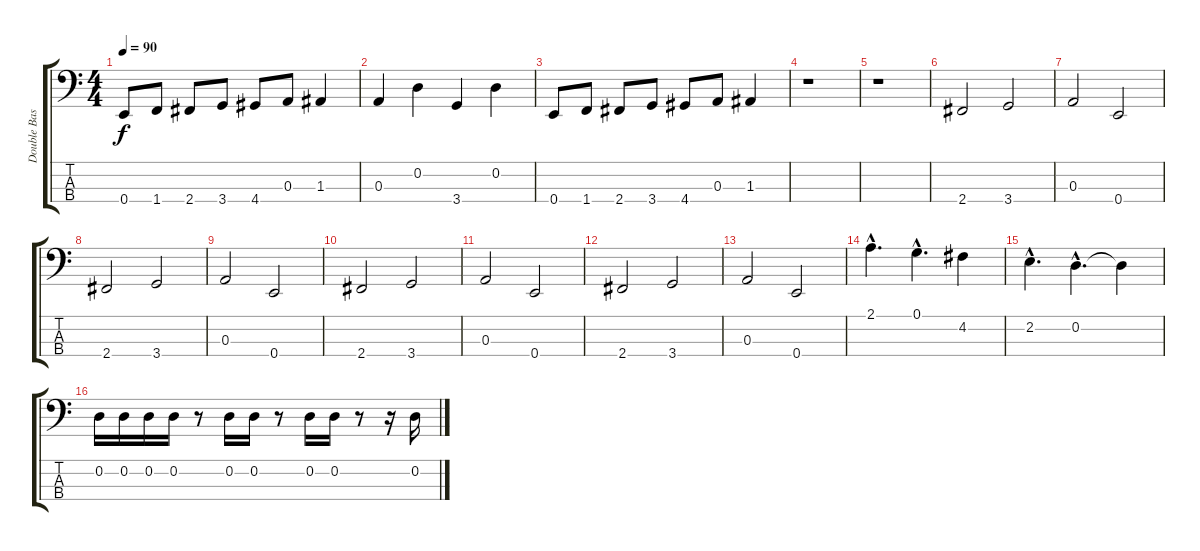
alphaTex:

\track ("Double Bass" "Double Bas") {instrument acousticbass}
\staff {score tabs}
\tuning (G2 D2 A1 E1) {hide}
\ts (4 4)
\tempo 90
\clef f4
\ks c
0.4.8{dy f} 1.4.8 2.4.8 3.4.8 4.4.8 0.3.8 1.3.4 |
0.3.4 0.2.4 3.4.4 0.2.4 |
0.4.8 1.4.8 2.4.8 3.4.8 4.4.8 0.3.8 1.3.4 |
r.1 |
r.1 |
2.4.2 3.4.2 |
0.3.2 0.4.2 |
2.4.2 3.4.2 |
0.3.2 0.4.2 |
2.4.2 3.4.2 |
0.3.2 0.4.2 |
2.4.2 3.4.2 |
0.3.2 0.4.2 |
2.1{hac}.4{d} 0.1{hac}.4{d} 4.2.4 |
2.2{hac}.4{d} 0.2{hac}.4{d} 0.2{t}.4 |
0.2.16 0.2.16 0.2.16 0.2.16 r.8 0.2.16 0.2.16 r.8 0.2.16 0.2.16 r.8 r.16 0.2.16
